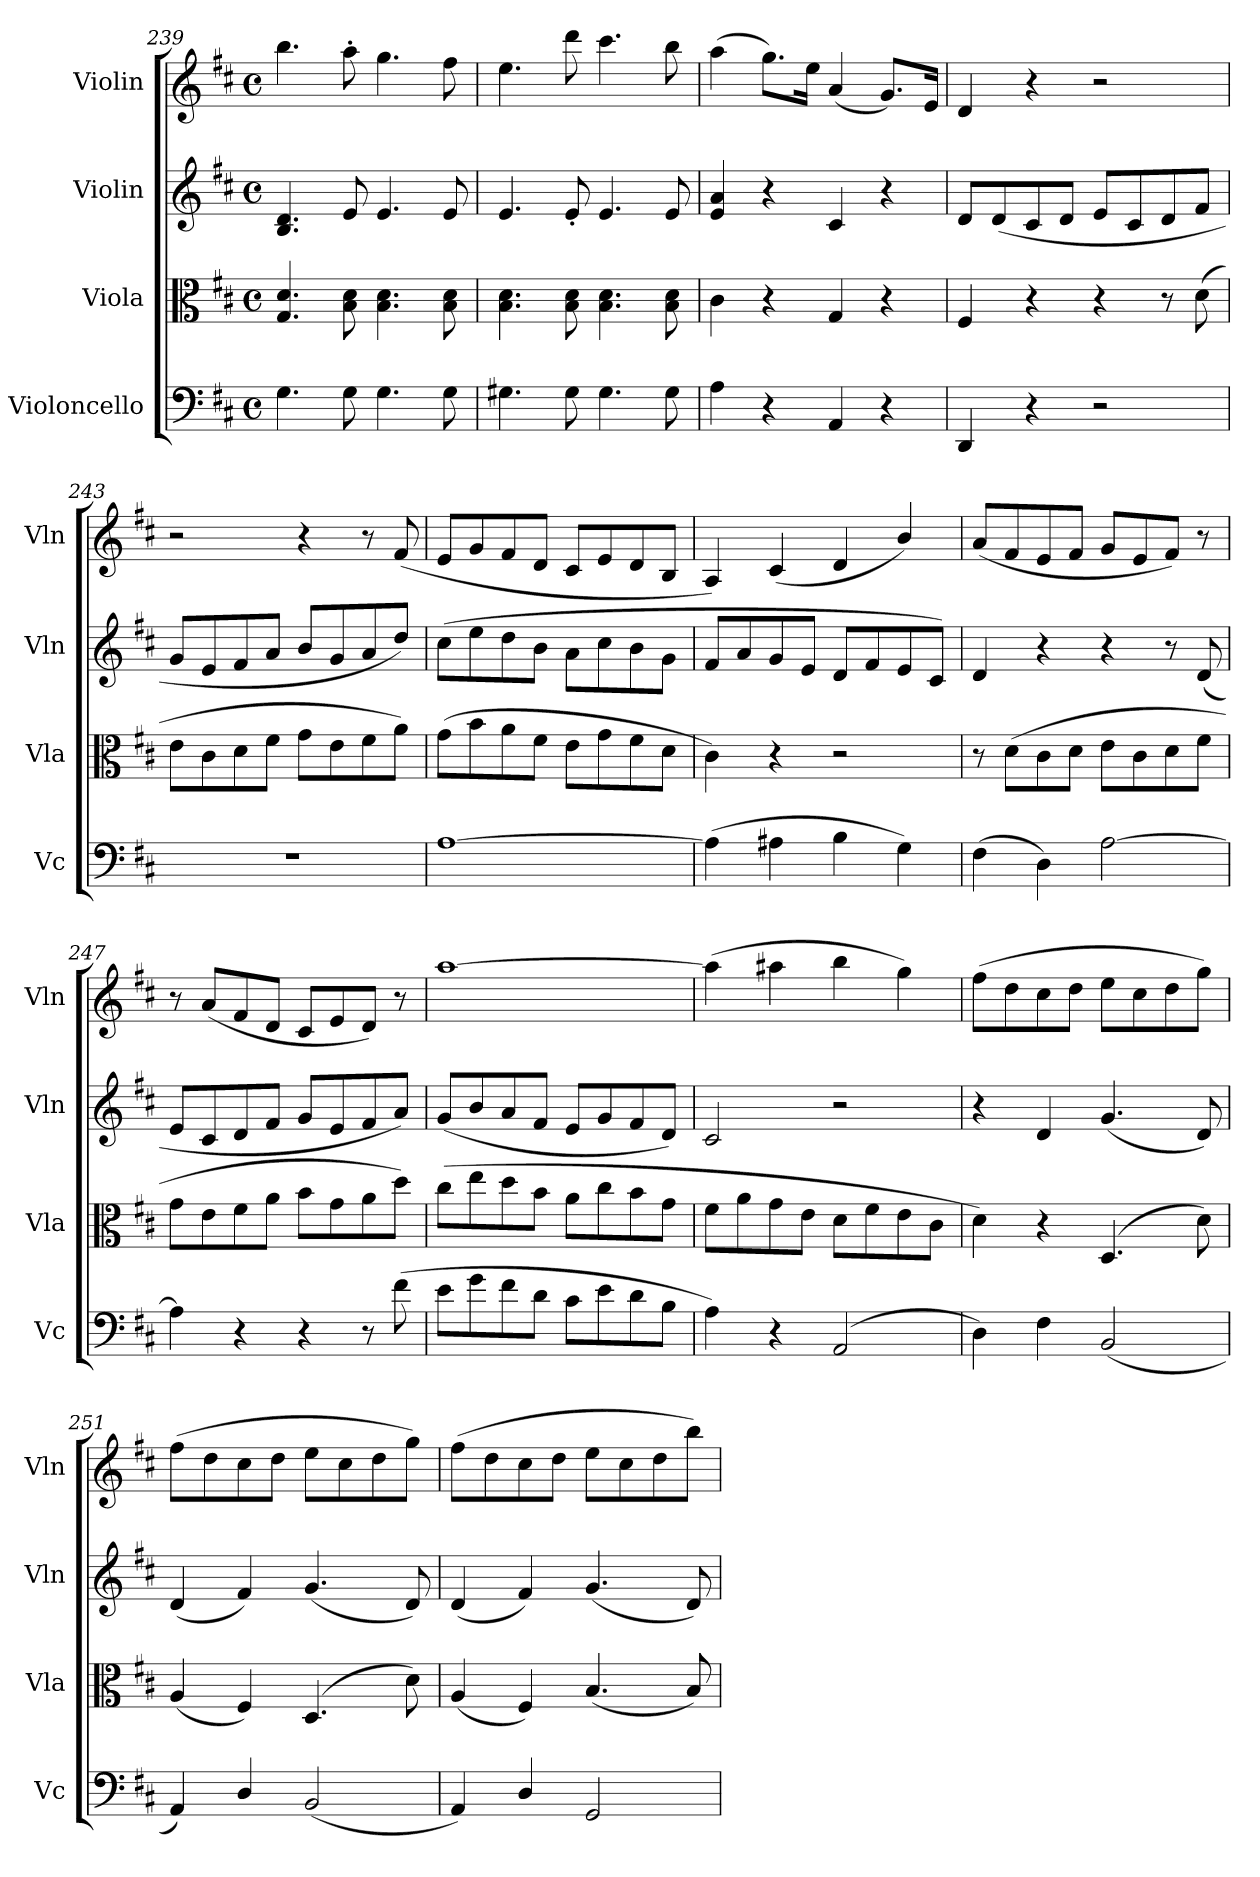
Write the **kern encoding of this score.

**kern	**kern	**kern	**kern
*part4	*part3	*part2	*part1
*staff4	*staff3	*staff2	*staff1
*I"Violoncello	*I"Viola	*I"Violin	*I"Violin
*I'Vc	*I'Vla	*I'Vln	*I'Vln
*clefF4	*clefC3	*clefG2	*clefG2
*k[f#c#]	*k[f#c#]	*k[f#c#]	*k[f#c#]
*M4/4	*M4/4	*M4/4	*M4/4
*met(c)	*met(c)	*met(c)	*met(c)
=239	=239	=239	=239
4.G\	4.G/ 4.d/	4.B/ 4.d/	4.bb\
8G\	8B\ 8d\	8e/	8aa'\
4.G\	4.B\ 4.d\	4.e/	4.gg\
8G\	8B\ 8d\	8e/	8ff#\
=240	=240	=240	=240
4.G#X\	4.B\ 4.d\	4.e/	4.ee\
8G#\	8B\ 8d\	8e'/	8ddd\
4.G#\	4.B\ 4.d\	4.e/	4.ccc#\
8G#\	8B\ 8d\	8e/	8bb\
!!LO:LB:g=z
=241	=241	=241	=241
4A\	4c#\	4e/ 4a/	(>4aa\
4r	4r	4r	8.gg\L)
.	.	.	16ee\Jk
4AA/	4G/	4c#/	(4a/
4r	4r	4r	8.g/L)
.	.	.	16e/Jk
=242	=242	=242	=242
4DD/	4F#/	8d/L	4d/
.	.	(>8d/	.
4r	4r	8c#/	4r
.	.	8d/J	.
2r	4r	8e/L	2r
.	.	8c#/	.
.	8r	8d/	.
.	(>8d\	8f#/J	.
=243	=243	=243	=243
1r	8e\L	8g/L	2r
.	8c#\	8e/	.
.	8d\	8f#/	.
.	8f#\J	8a/J	.
.	8g\L	8b/L	4r
.	8e\	8g/	.
.	8f#\	8a/	8r
.	8a\J)	8dd/J)	(>8f#/
=244	=244	=244	=244
[1A	(>8g\L	(>8cc#\L	8e/L
.	8b\	8ee\	8g/
.	8a\	8dd\	8f#/
.	8f#\J	8b\J	8d/J
.	8e\L	8a\L	8c#/L
.	8g\	8cc#\	8e/
.	8f#\	8b\	8d/
.	8d\J	8g\J	8B/J
=245	=245	=245	=245
(>4A\]	4c#\)	8f#/L	4A/)
.	.	8a/	.
4A#X\	4r	8g/	(4c#/
.	.	8e/J	.
4B\	2r	8d/L	4d/
.	.	8f#/	.
4G\)	.	8e/	4b/)
.	.	8c#/J)	.
=246	=246	=246	=246
(>4F#\	8r	4d/	(8a/L
.	(>8d\L	.	8f#/
4D\)	8c#\	4r	8e/
.	8d\J	.	8f#/J
[2A\	8e\L	4r	8g/L
.	8c#\	.	8e/
.	8d\	8r	8f#/J)
.	8f#\J	(8d/	8r
=247	=247	=247	=247
4A\]	8g\L	8e/L	8r
.	8e\	8c#/	(8a/L
4r	8f#\	8d/	8f#/
.	8a\J	8f#/J	8d/J
4r	8b\L	8g/L	8c#/L
.	8g\	8e/	8e/
8r	8a\	8f#/	8d/J)
(>8f#\	8dd\J)	8a/J)	8r
!!LO:LB:g=z
=248	=248	=248	=248
8e\L	(>8cc#\L	(8g/L	[1aa
8g\	8ee\	8b/	.
8f#\	8dd\	8a/	.
8d\J	8b\J	8f#/J	.
8c#\L	8a\L	8e/L	.
8e\	8cc#\	8g/	.
8d\	8b\	8f#/	.
8B\J	8g\J	8d/J)	.
=249	=249	=249	=249
4A\)	8f#\L	2c#/	(>4aa\]
.	8a\	.	.
4r	8g\	.	4aa#X\
.	8e\J	.	.
(>2AA/	8d\L	2r	4bb\
.	8f#\	.	.
.	8e\	.	4gg\)
.	8c#\J	.	.
=250	=250	=250	=250
4D\)	4d\)	4r	(>8ff#\L
.	.	.	8dd\
4F#\	4r	4d/	8cc#\
.	.	.	8dd\J
(2BB/	(>4.D/	(4.g/	8ee\L
.	.	.	8cc#\
.	.	.	8dd\
.	8d\)	8d/)	8gg\J)
=251	=251	=251	=251
4AA/)	(4A/	(4d/	(>8ff#\L
.	.	.	8dd\
4D/	4F#/)	4f#/)	8cc#\
.	.	.	8dd\J
(2BB/	(>4.D/	(4.g/	8ee\L
.	.	.	8cc#\
.	.	.	8dd\
.	8d\)	8d/)	8gg\J)
=252	=252	=252	=252
4AA/)	(4A/	(4d/	(>8ff#\L
.	.	.	8dd\
4D/	4F#/)	4f#/)	8cc#\
.	.	.	8dd\J
2GG/	(4.B/	(4.g/	8ee\L
.	.	.	8cc#\
.	.	.	8dd\
.	8B/)	8d/)	8bb\J)
=	=	=	=
*-	*-	*-	*-
